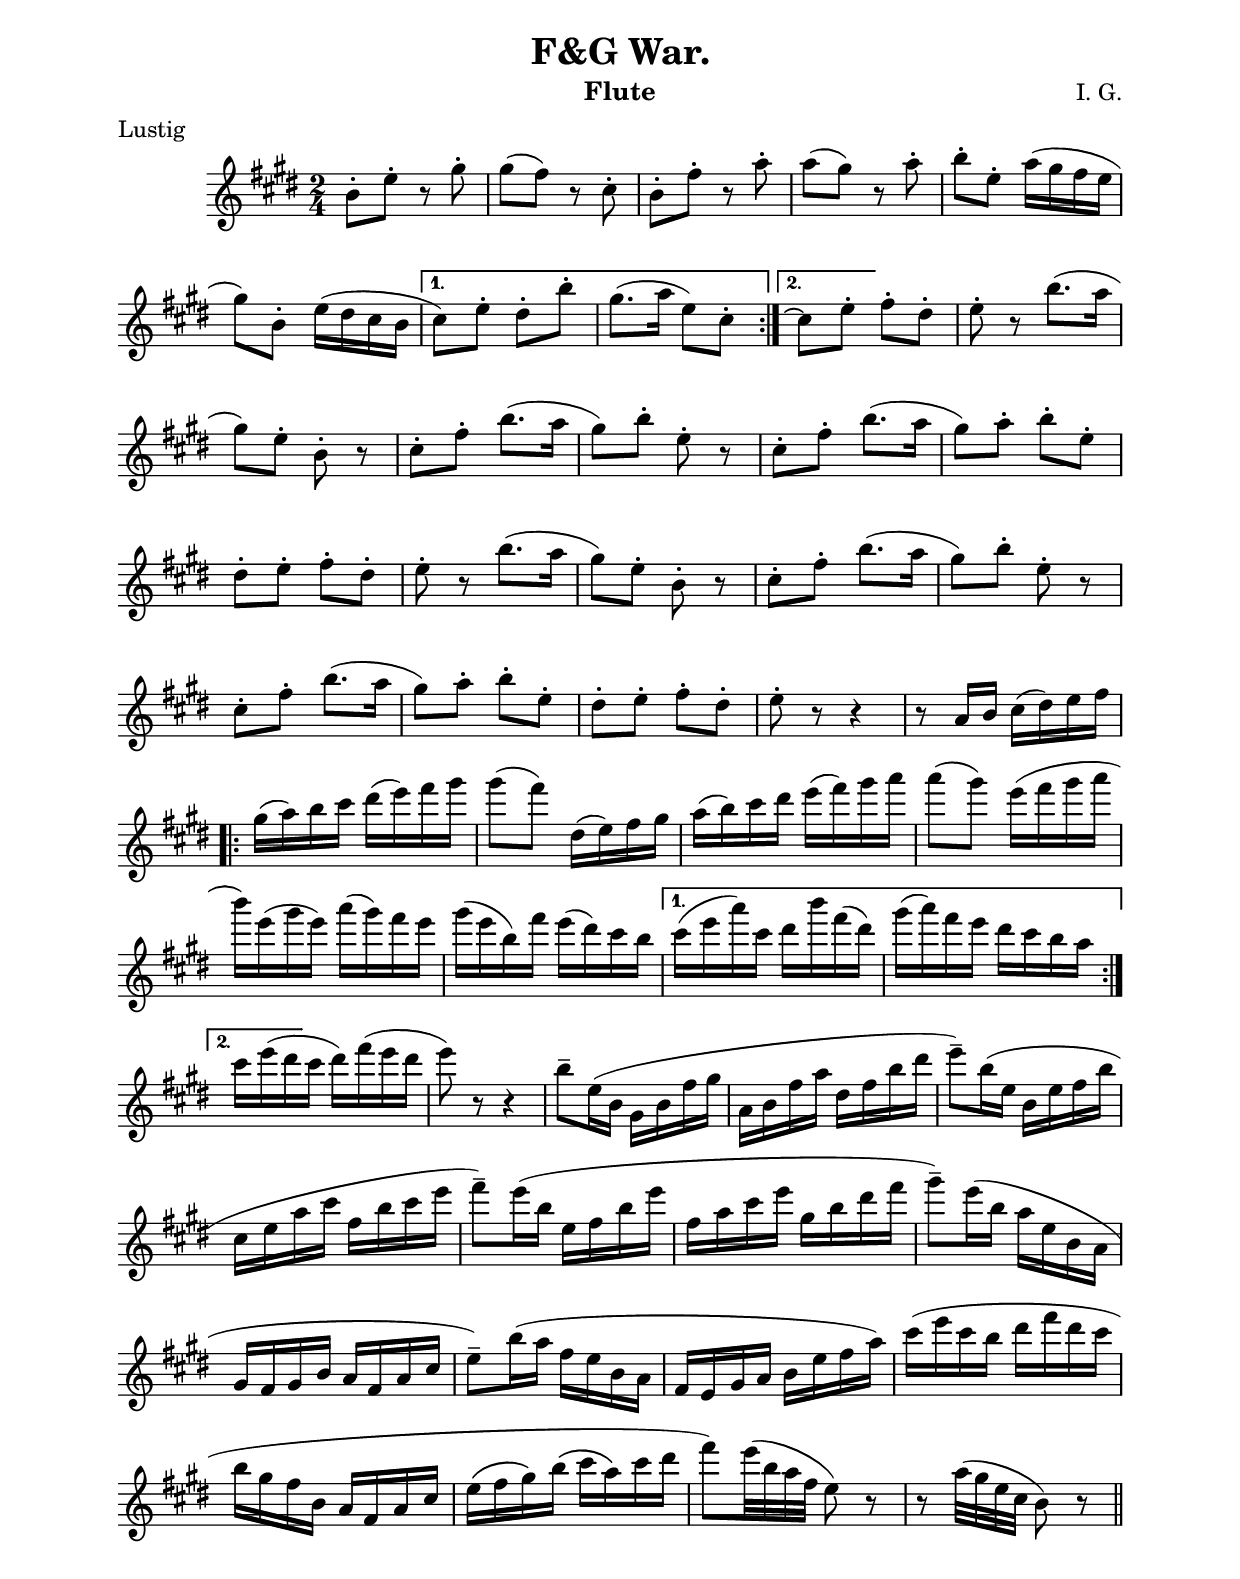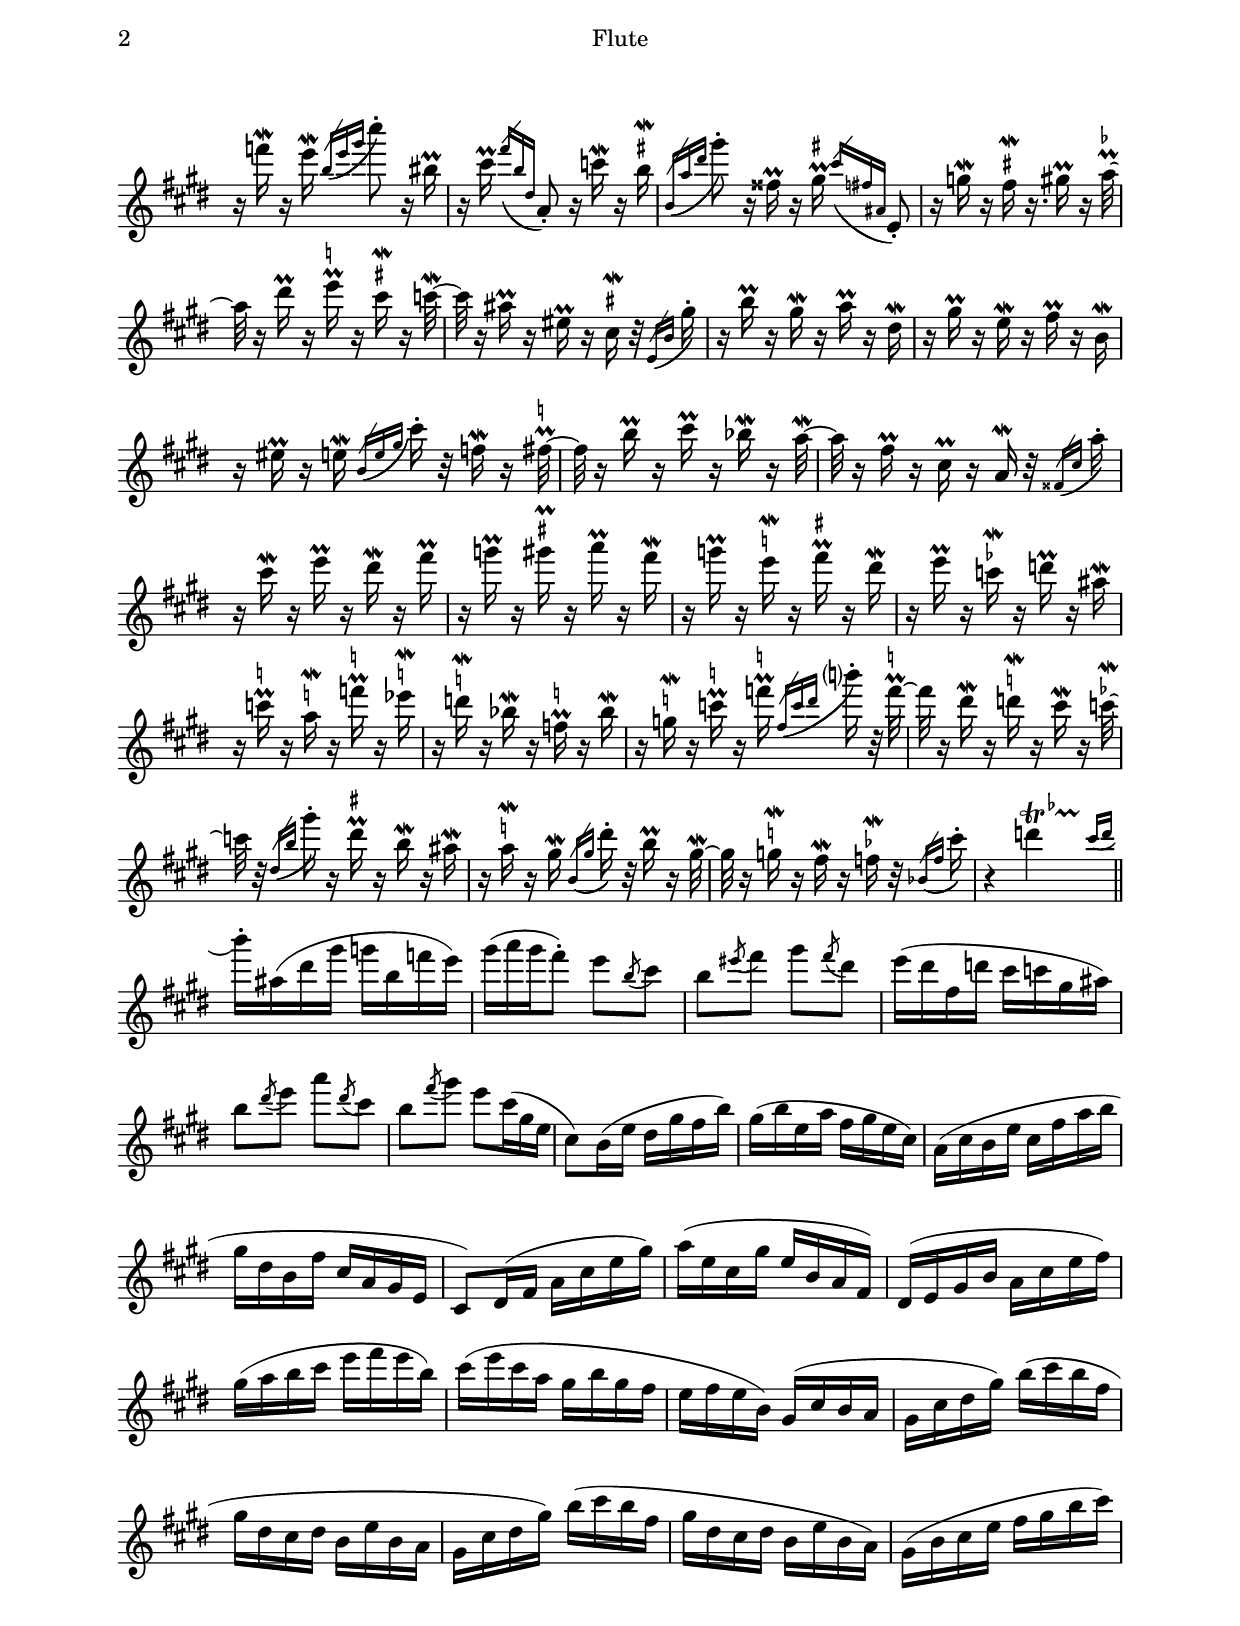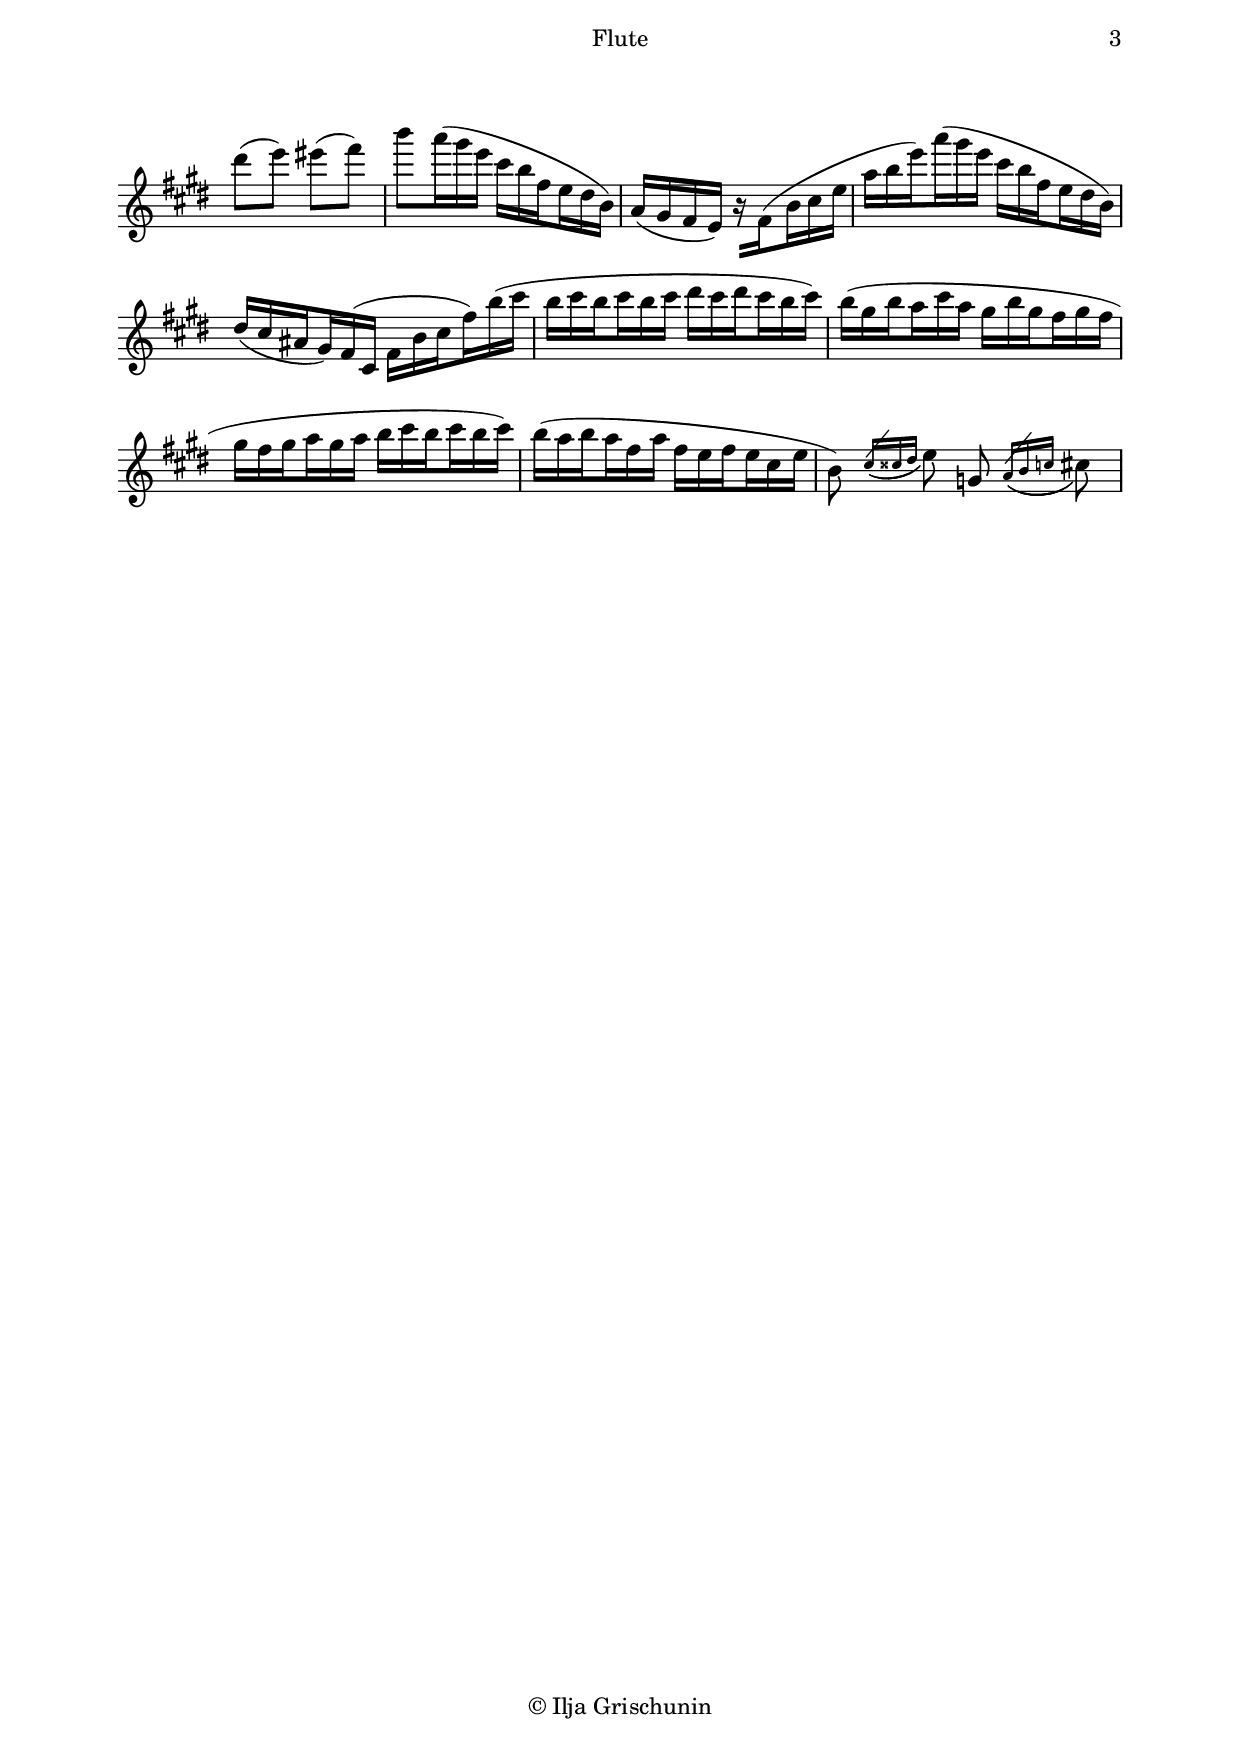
\version "2.19.15"

\language "deutsch"

\header {
  title = "F&G War."
  instrument = "Flute"
  meter = "Lustig"
  composer = "I. G."
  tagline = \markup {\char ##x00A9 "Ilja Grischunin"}
}

\paper {
  #(set-paper-size "a4")
  top-system-spacing.basic-distance = #25
  top-markup-spacing.basic-distance = #8
  markup-system-spacing.basic-distance = #8
  system-system-spacing.basic-distance = #15
  last-bottom-spacing.basic-distance = #25
  left-margin = 20
  right-margin = 20
  %two-sided = ##t
  %inner-margin = 25
  %outer-margin = 15
}

\layout {
  \context {
    \Score
    \remove "Bar_number_engraver"
  }
}

\version "2.19.15"

\language "deutsch"

slash =
#(define-music-function (parser location ang stem-fraction protrusion)
   (number? number? number?)
   (remove-grace-property 'Voice 'Stem 'direction) ; necessary?
   #{
     \once \override Stem #'stencil =
     #(lambda (grob)
        (let* ((X-parent (ly:grob-parent grob X))
               (is-rest? (ly:grob? (ly:grob-object X-parent 'rest))))
          (if is-rest?
              empty-stencil
              (let* ((ang (degrees->radians ang))
                     ; We need the beam and its slope so that slash will
                     ; extend uniformly past the stem and the beam
                     (beam (ly:grob-object grob 'beam))
                     (beam-X-pos (ly:grob-property beam 'X-positions))
                     (beam-Y-pos (ly:grob-property beam 'positions))
                     (beam-slope (/ (- (cdr beam-Y-pos) (car beam-Y-pos))
                                   (- (cdr beam-X-pos) (car beam-X-pos))))
                     (beam-angle (atan beam-slope))
                     (stem-Y-ext (ly:grob-extent grob grob Y))
                     ; Stem.length is expressed in half staff-spaces
                     (stem-length (/ (ly:grob-property grob 'length) 2.0))
                     (dir (ly:grob-property grob 'direction))
                     ; if stem points up. car represents segment of stem
                     ; closest to notehead; if down, cdr does
                     (stem-ref (if (= dir 1) (car stem-Y-ext) (cdr stem-Y-ext)))
                     (stem-segment (* stem-length stem-fraction))
                     ; Where does slash cross the stem?
                     (slash-stem-Y (+ stem-ref (* dir stem-segment)))
                     ; These are values for the portion of the slash that
                     ; intersects the beamed group.
                     (dx (/ (- stem-length stem-segment)
                           (- (tan ang) (* dir beam-slope))))
                     (dy (* (tan ang) dx))
                     ; Now, we add in the wings
                     (protrusion-dx (* (cos ang) protrusion))
                     (protrusion-dy (* (sin ang) protrusion))
                     (x1 (- protrusion-dx))
                     (y1 (- slash-stem-Y (* dir protrusion-dy)))
                     (x2 (+ dx protrusion-dx))
                     (y2 (+ slash-stem-Y
                           (* dir (+ dy protrusion-dy))))
                     (th (ly:staff-symbol-line-thickness grob))
                     (stil (ly:stem::print grob)))

                (ly:stencil-add
                 stil
                 (make-line-stencil th x1 y1 x2 y2))))))
   #})

slashI = {
  \slash 50 0.6 1.0
}

slashII = {
  \slash 45 0.5 0.8
}

slashIII = {
  \slash 60 0.8 1.2
}

\version "2.19.15"

\language "deutsch"

slash =
#(define-music-function (parser location ang stem-fraction protrusion)
   (number? number? number?)
   (remove-grace-property 'Voice 'Stem 'direction) ; necessary?
   #{
     \once \override Stem #'stencil =
     #(lambda (grob)
        (let* ((X-parent (ly:grob-parent grob X))
               (is-rest? (ly:grob? (ly:grob-object X-parent 'rest))))
          (if is-rest?
              empty-stencil
              (let* ((ang (degrees->radians ang))
                     ; We need the beam and its slope so that slash will
                     ; extend uniformly past the stem and the beam
                     (beam (ly:grob-object grob 'beam))
                     (beam-X-pos (ly:grob-property beam 'X-positions))
                     (beam-Y-pos (ly:grob-property beam 'positions))
                     (beam-slope (/ (- (cdr beam-Y-pos) (car beam-Y-pos))
                                   (- (cdr beam-X-pos) (car beam-X-pos))))
                     (beam-angle (atan beam-slope))
                     (stem-Y-ext (ly:grob-extent grob grob Y))
                     ; Stem.length is expressed in half staff-spaces
                     (stem-length (/ (ly:grob-property grob 'length) 2.0))
                     (dir (ly:grob-property grob 'direction))
                     ; if stem points up. car represents segment of stem
                     ; closest to notehead; if down, cdr does
                     (stem-ref (if (= dir 1) (car stem-Y-ext) (cdr stem-Y-ext)))
                     (stem-segment (* stem-length stem-fraction))
                     ; Where does slash cross the stem?
                     (slash-stem-Y (+ stem-ref (* dir stem-segment)))
                     ; These are values for the portion of the slash that
                     ; intersects the beamed group.
                     (dx (/ (- stem-length stem-segment)
                           (- (tan ang) (* dir beam-slope))))
                     (dy (* (tan ang) dx))
                     ; Now, we add in the wings
                     (protrusion-dx (* (cos ang) protrusion))
                     (protrusion-dy (* (sin ang) protrusion))
                     (x1 (- protrusion-dx))
                     (y1 (- slash-stem-Y (* dir protrusion-dy)))
                     (x2 (+ dx protrusion-dx))
                     (y2 (+ slash-stem-Y
                           (* dir (+ dy protrusion-dy))))
                     (th (ly:staff-symbol-line-thickness grob))
                     (stil (ly:stem::print grob)))

                (ly:stencil-add
                 stil
                 (make-line-stencil th x1 y1 x2 y2))))))
   #})

slashI = {
  \slash 50 0.6 1.0
}

slashII = {
  \slash 45 0.5 0.8
}

slashIII = {
  \slash 60 0.8 1.2
}


W = \mordent
M = \prall
fluteExpMusic = \relative e'' {
  %\clef treble
  %\key e \major
  %\time 2/4
  r32 f'( e f) r e( dis e)
  \shape #'((0 . 0) (0 . -0.3) (0.5 . -0.2) (1 . 0)) Slur
  \acciaccatura {\slashIII h16([ e gis]} cis8-.) r32 his,( cis his)
  r cis( dis cis) \acciaccatura {\slashI fis16([ h, dis,]} a8-.) r32 c'( h c) r h( ais h)
  \shape #'((0 . 0) (0 . -0.3) (0.5 . -0.2) (1 . 0)) Slur
  \acciaccatura {\slashIII h,16([ a' dis]} gis8-.) r32 fisis,( gis fisis)
  r gis( ais gis) \acciaccatura {\slashI cis16([ fis, ais,]} e8-.)
  \override Beam.breakable = ##t
  r32 g'( fis g) r fis( eis fis) r16. gis32( a gis) r a([ b a)]
  r dis( e dis) r e([ f e)] r cis( c cis) r c([ h c)]
  r ais( h ais) r eis([ fis eis)] r cis( his cis)
  \shape #'((0 . 0) (0 . 0) (0 . 0) (0 . -1)) Slur
  \acciaccatura {\slashIII e,16([ h']} gis'16-.)
  r32 h( cis h) r gis( fis gis) r a( h a) r dis,( cis dis)
  r gis( a gis) r e( dis e) r fis( gis fis) r h,( a h)
  r eis( fis eis) r e( dis e) \acciaccatura {\slashIII h16([ e gis]} cis16-.) r32 f,(
  e f) r fis([ g fis)] r h( cis h) r cis([ dis cis)] r b( a b) r a([
  gis a)] r fis( gis fis) r cis([ dis cis)] r a( gis a)
  \shape #'((0 . 0) (0 . 0) (0 . 0) (0 . -1)) Slur
  \acciaccatura {\slashIII fisis16([ cis']} a'16-.)
  r32 cis( h cis) r e( fis e) r dis( cis dis) r fis( gis fis)
  r g( a g) r gis( ais gis) r a( h a) r fis( e fis)
  r g( a g) r e( d e) r fis(gis fis) r dis( cis dis)
  r e( fis e) r c( b c) r d( e d) r b( gis b)
  r c( d c) r a( g a) r f'( g f) r es( d es)
  r d( c d) r b( a b) r f( g f) r b( a b)
  r g( f g) r c( d c) r f( g f)
  \shape #'((0 . 0) (0 . 0) (1 . 0) (1 . 0)) Slur
  \acciaccatura {\slashIII fis,16([ c' dis]} h'?16-.) r32 f([
  g f)] r dis( cis dis) r d([ c d)] r cis( h cis) r c([ b c)]
  \shape #'((0 . 0) (0 . 0) (1 . 0) (1 . 0)) Slur
  \acciaccatura {\slashIII dis,16([ h']} gis'16-.)
  r32 dis( f dis) r h( a h) r b( gis b) r a( g a) r gis( fis gis)
  \shape #'((0 . 0) (0 . -1) (1 . -1) (1 . -1.5)) Slur
  \acciaccatura {\slashIII h,16([ gis']} dis'16-.)
  r32 h( cis h) r gis([ fis gis)] r g( f g) r fis([ e fis)] r f( dis f)
  \shape #'((0 . 0) (0 . -1) (1 . -1) (1 . -1.5)) Slur
  \acciaccatura {\slashIII b,16([ f']} cis'16-.) 
}
fluteExp = \relative e'' {
  %\clef treble
  %\key e \major
  %\time 2/4
  r16 f'\W r e\W
  \shape #'((0 . 0) (0 . -0.3) (0.5 . -0.2) (1 . 0)) Slur
  \acciaccatura {\slashIII h16([ e gis]} cis8-.)
  r16 his,\M r cis\M \acciaccatura {\slashI fis16([ h, dis,]} a8-.)
  r16 c'\W r 
  \once\override TextScript.script-priority = #-100
  h\W^\markup { \teeny \sharp }
  \shape #'((0 . 0) (0 . -0.3) (0.5 . -0.2) (1 . 0)) Slur
  \acciaccatura {\slashIII h,16([ a' dis]} gis8-.)
  r16 fisis,\M r gis\M^\markup { \teeny \sharp }
  \acciaccatura {\slashI cis16([ fis, ais,]} e8-.)
  r16 g'\W r 
  \once\override TextScript.script-priority = #-100
  fis\W^\markup { \teeny \sharp } r16. gis16\M r a32\M^\markup{\teeny\flat}~
  a r16 dis\M r e\M^\markup{\teeny\natural} r
  \once\override TextScript.script-priority = #-100
  cis\W^\markup{\teeny\sharp} r c32\W~ c r16 ais\M r eis\M r
  \once\override TextScript.script-priority = #-100
  cis\W^\markup{\teeny\sharp} r32
  \shape #'((0 . 0) (0 . 0) (0 . 0) (0 . -1)) Slur
  \acciaccatura {\slashIII e,16([ h']} gis'16-.)
  r h\M r gis\W r a\M r dis,\W r gis\M r e\W r fis\M r h,\W
  r eis\M r e\W \acciaccatura {\slashIII h16([ e gis]} cis16-.) r32 f,16\W r 
  fis32\M^\markup{\teeny\natural}~ fis r16 h\M r cis\M r b\W r a32\W~
  a r16 fis\M r cis\M r a\W r32
  \shape #'((0 . 0) (0 . 0) (0 . 0) (0 . -1)) Slur
  \acciaccatura {\slashIII fisis16([ cis']} a'16-.)
  r cis\W r e\M r dis\W r fis\M r g\M r 
  \once\override TextScript.script-priority = #-100
  gis\M^\markup{\teeny\sharp} r a\M r fis\W r g\M r
  \once\override TextScript.script-priority = #-100
  e\W^\markup{\teeny\natural} r fis\M^\markup{\teeny\sharp} r dis\W
  r e\M r
  \once\override TextScript.script-priority = #-100
  c\W^\markup{\teeny\flat} r d\M r ais\W r c\M^\markup{\teeny\natural} r
  \once\override TextScript.script-priority = #-100
  a\W^\markup{\teeny\natural} r f'\M^\markup{\teeny\natural} r
  \once\override TextScript.script-priority = #-100
  es\W^\markup{\teeny\natural} r
  \once\override TextScript.script-priority = #-100
  d\W^\markup{\teeny\natural} r b\W r f\M^\markup{\teeny\natural} r b\W r
  \once\override TextScript.script-priority = #-100
  g\W^\markup{\teeny\natural} r c\M^\markup{\teeny\natural} r f\M^\markup{\teeny\natural}
  \shape #'((0 . 0) (0 . 0) (1 . 0) (1 . 0)) Slur
  \acciaccatura {\slashIII fis,16([ c' dis]} h'?16-.) r32 f\M^\markup{\teeny\natural}~
  f r16 dis\W r
  \once\override TextScript.script-priority = #-100
  d\W^\markup{\teeny\natural} r cis\W r
  \once\override TextScript.script-priority = #-100
  c32\W^\markup{\teeny\flat}~ c r
  \shape #'((0 . 0) (0 . 0) (1 . 0) (1 . 0)) Slur
  \acciaccatura {\slashIII dis,16([ h']} gis'16-.) r dis\M^\markup{\teeny\sharp}
  r h\W r ais\W r
  \once\override TextScript.script-priority = #-100
  a\W^\markup{\teeny\natural} r gis\W
  \shape #'((0 . 0) (0 . -1) (1 . -1) (1 . -1.5)) Slur
  \acciaccatura {\slashIII h,16([ gis']} dis'16-.) r32 h16\M r gis32\W~
  gis r16
  \once\override TextScript.script-priority = #-100
  g\W^\markup{\teeny\natural} r fis\W r
  \once\override TextScript.script-priority = #-100
  f\W^\markup{\teeny\flat} r32
  \shape #'((0 . 0) (0 . -1) (1 . -1) (1 . -1.5)) Slur
  \acciaccatura {\slashIII b,16([ f']} cis'16-.) 
}


fluteMusic = \relative e'' {
  \clef treble
  \key e \major
  \time 2/4
  %\override Staff.TimeSignature #'stencil = ##f
  %\override Score.VoltaBracketSpanner.Y-offset = 7
  \repeat volta 2 {
    h8-. e-. r gis-. gis( fis) r cis-. h-. fis'-. r a-. a( gis) r a-.
    h-. e,-. a16( gis fis e gis8) h,-. e16( dis cis h
  }
  \alternative {
    {
      cis8) e-.
      \set Score.repeatCommands = #'((volta #f))
      dis-. h'-. gis8.( a16 e8) cis-.
    }
    {
      cis8\repeatTie e-.
    }
  }
  fis-. dis-.
  e-. r
  h'8.( a16 gis8) e-. h-. r cis-. fis-. h8.( a16 gis8) h-. e,-. r
  cis-. fis-. h8.( a16 gis8) a-. h-. e,-. dis-. e-. fis-. dis-. e-. r
  h'8.( a16 gis8) e-. h-. r cis-. fis-. h8.( a16 gis8) h-. e,-. r
  cis-. fis-. h8.( a16 gis8) a-. h-. e,-. dis-. e-. fis-. dis-. e-. r r4
  r8 a,16 h cis( dis) e fis \break
  \override Score.VoltaBracketSpanner.Y-offset = 7
  \repeat volta 2 {
    gis( a) h cis dis( e) fis gis gis8( fis) dis,16( e) fis gis
    a( h) cis dis e( fis) gis a a8( gis) e16( fis gis a
    h) e,( gis e) a( gis) fis e gis( e h) fis' e( dis) cis h
  }
  \alternative{
    {
      cis([ e a)
      \set Score.repeatCommands = #'((volta #f))
      cis,] dis h' fis( dis) gis( a) fis e dis cis h a
    }
    {
      cis[ e( dis
    }
  }
  cis] dis) fis( e dis e8) r r4
  h8-- e,16( h gis h fis' gis a, h fis' a dis, fis h dis
  e8--) h16( e, h e fis h cis, e a cis fis, h cis e
  fis8--) e16( h e, fis h e fis, a cis e gis, h dis fis
  gis8--) e16( h a e h a gis fis gis h a fis a cis
  e8--) h'16( a fis e h a fis e gis a h e fis a)
  cis( e cis h dis fis dis cis h gis fis h, a fis a cis
  e\( fis gis\) h\( cis a\) cis dis fis8) e32( h a fis e8) r
  r a32( gis e cis h8) r
  \bar "||"
  \tag #'pageBreack {
    \pageBreak
  }

  %\fluteExpMusic
  \fluteExp

  r4
  \override TrillSpanner.bound-details.left.text = \markup{
    \musicglyph #"scripts.trill" \raise #1.65 \teeny  \flat
  }
  #(define afterGraceFraction (cons 15 16))
  \tag #'trillLen {
    \once\override TrillSpanner.minimum-length = #6
    \once\override TrillSpanner.springs-and-rods = #ly:spanner::set-spacing-rods
  }
  \afterGrace d'\startTrillSpan {cis16(\stopTrillSpan d}
  \bar "||"
  \override TupletNumber #'transparent = ##t
  \override TupletBracket #'bracket-visibility = ##f
  h'16-.) ais,( dis gis g h, f' e) \times 2/3 {gis16( a gis} fis8-.) e \acciaccatura h cis
  h \acciaccatura eis fis gis \acciaccatura fis dis e16( dis fis, d' cis c gis ais)
  h8 \acciaccatura dis e a \acciaccatura dis, cis
  h8 \acciaccatura fis' gis e \times 2/3 {cis16( gis e}
  cis8) h16( e dis gis fis h)
  \once\override Slur.positions = #'(1 . 1)
  gis( h e, a fis gis e cis)
  a( cis h e cis fis a h gis dis h fis' cis a gis e
  cis8) dis16( fis a cis e gis) a( e cis gis' e h a fis)
  dis( e gis h a cis e fis)
  \once \override Slur.eccentricity = #1.5
  gis( a h cis e fis e h)
  \shape #'((0 . -1) (0 . 1) (0 . 1) (0 . 0)) Slur
  cis( e cis a gis h gis fis e fis e h) gis( cis h a
  gis cis dis gis) h( cis h fis gis dis cis dis h e h a
  gis cis dis gis) h( cis h fis gis dis cis dis h e h a)
  gis( h cis e fis gis h cis) dis8( e) eis( fis)
  h \tuplet 3/2 8 {
    \set subdivideBeams = ##t
    \set baseMoment = #(ly:make-moment 1/8)
    \set beatStructure = #'(2 2 2 2)
    a16( gis e cis h fis e dis h)
  }
  \set subdivideBeams = ##f
  a( gis fis e) r[
  \set stemRightBeamCount = #1
  fis(
  \tuplet 3/2 8 {
    \set subdivideBeams = ##t
    \set baseMoment = #(ly:make-moment 1/8)
    \set beatStructure = #'(2 2 2 2)
    \set stemLeftBeamCount = #1
    h cis e] a h e) a( gis e cis h fis e dis h)
    dis( cis ais gis) fis( cis fis h cis fis) h( cis
    h cis h cis h cis dis cis dis cis h cis)
    h( gis h a cis a gis h gis fis gis fis
    gis fis gis a gis a h cis h cis h cis)
    h( a h a fis a fis e fis e cis e
  }
  \tag #'SpacingSection {
    \newSpacingSection
    \override Score.SpacingSpanner.strict-grace-spacing = ##t
    \set Score.proportionalNotationDuration = #(ly:make-moment 1/32)
  }
  h8)
  \tag #'SpacingSection {
    \once\override Score.GraceSpacing.spacing-increment = #1.3
  }
  \acciaccatura {\slashI cis16[( cisis dis]} e8) g,
  \tag #'SpacingSection {
    \once\override Score.GraceSpacing.spacing-increment = #1.3
  }
  \acciaccatura {\slashI a16[( h c]}
  \tag #'Part { cis8) }
  \tag #'Partitur {
    \tweak Accidental.extra-offset #'(0.4 . 0)
    cis8)
  }
  \tag #'SpacingSection {
    \newSpacingSection
    \revert SpacingSpanner.strict-grace-spacing
    \unset Score.proportionalNotationDuration
  }
}


\score {
  \new Staff {
    \removeWithTag #'SpacingSection
    \removeWithTag #'Partitur
    \fluteMusic
  }
}